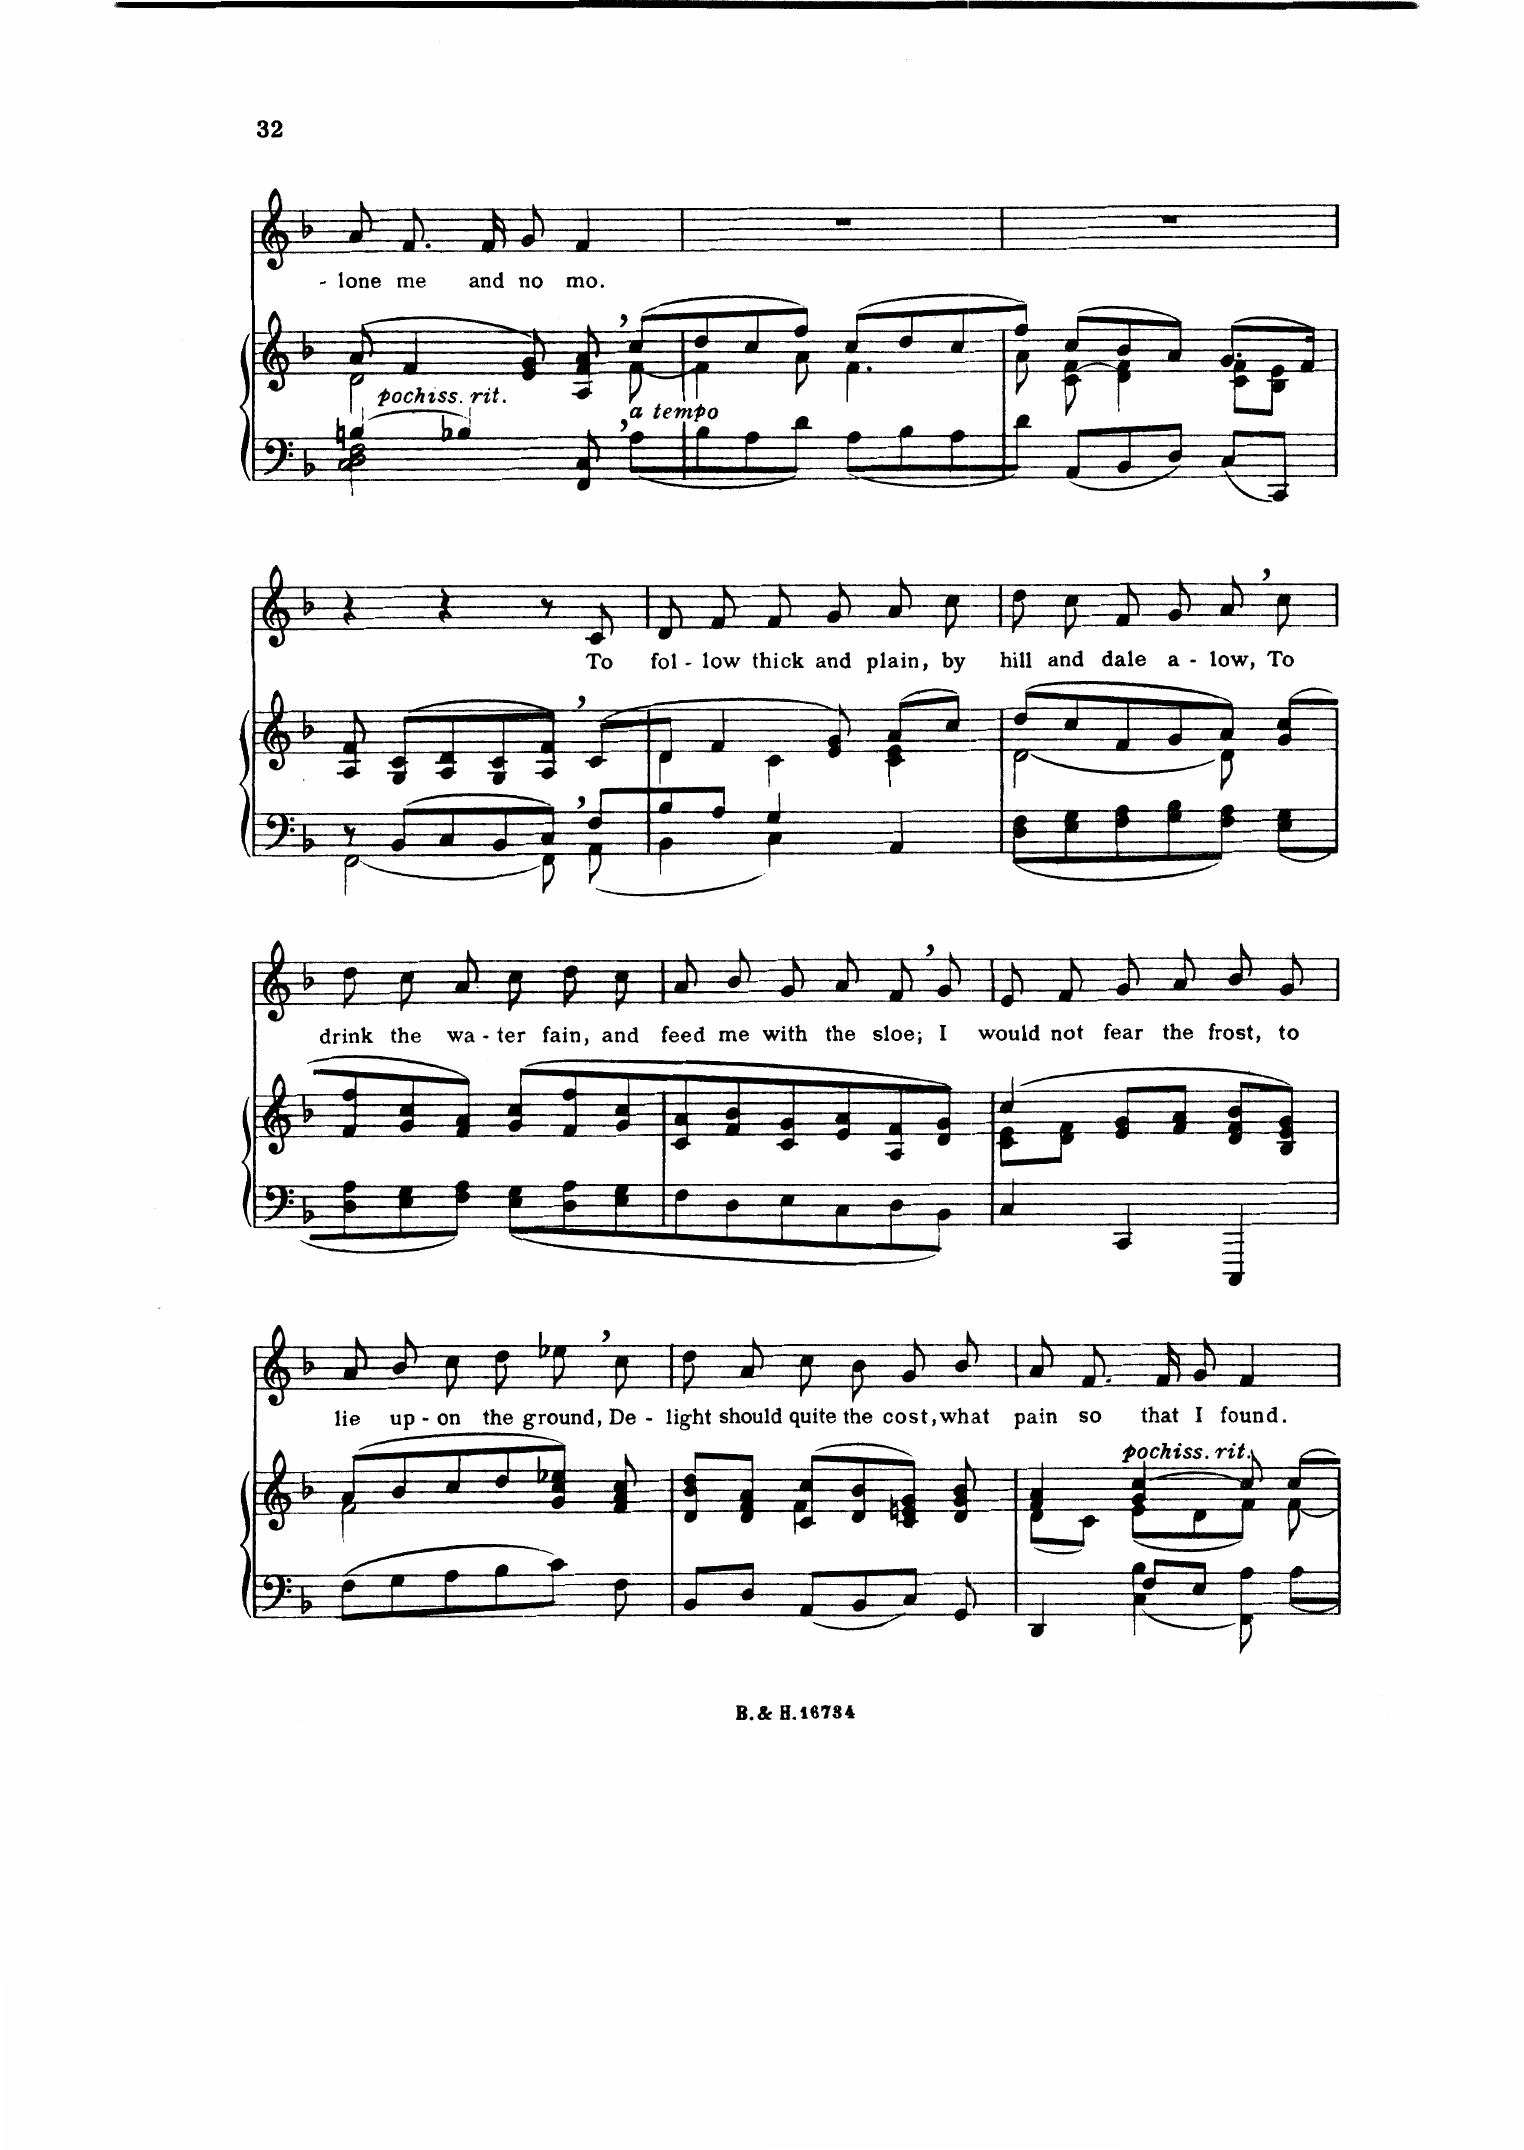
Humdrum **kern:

**kern	**kern	**kern	**text
*part2	*part2	*part1	*part1
*staff3	*staff2	*staff1	*staff1
*I"Piano	*	*I"Voice	*
*I'Pno	*	*	*
*clefF4	*clefG2	*clefG2	*
*k[b-]	*k[b-]	*k[b-]	*
*M3/4	*M3/4	*M3/4	*
=11	=11	=11	=11
*^	*^	*	*
4Bn/	2C\ 2D\ 2F\	(>8a/	2d\	8a/L	-- lone
!	!	!LO:TX:i:t=pochiss. rit.	!	!	!
.	.	4f/	.	8.f/J	me
4B-X/	.	.	.	.	.
.	.	.	.	16f/KL	and
.	.	8e/ 8g/)	.	8g/J	no
8FF/, 8C/,	4ryy	8A/, 8f/, 8a/,	8ryy	4f/	mo.
!	!	!LO:TX:i:t=a tempo	!	!	!
8A\L	.	(8cc/L	[8f\	.	.
*v	*v	*	*	*	*
=12	=12	=12	=12	=12
8B-\	8dd/	4f\]	2.r	.
8A\	8cc/	.	.	.
8d\J	8ff/J)	8a\	.	.
8A\L	(8cc/L	4.f\	.	.
8B-\	8dd/	.	.	.
8A\	8cc/	.	.	.
=13	=13	=13	=13	=13
8d\J	8ff/J)	8a\	2.r	.
8AA/L	(8cc/L	8c\ [>8f\	.	.
8BB-/	8b-/	4d\ 4f\]	.	.
8D/J	8a/J)	.	.	.
8C/L	(8.g/L	8c\ 8f\L	.	.
8CC/J	.	8B-\ 8e\J	.	.
.	16f/Jk)	.	.	.
*	*v	*v	*	*
=14	=14	=14	=14
*^	*	*	*
8r	[2FF\	8A/ 8f/	4r	.
8BB-/L	.	(>8G/ 8c/L	.	.
8C/	.	8A/ 8d/	4r	.
8BB-/	.	8G/ 8c/	.	.
8C,/J	8FF\]	8A/, 8f/,J)	8r	.
8F/L	8AA\	(>8c/L	8c/	To
=15	=15	=15	=15	=15
*	*	*^	*	*
8B-/	4BB-\	8d/J	4d\	8d/L	fol-
8A/J	.	4f/	.	8f/J	-low
4G/	4C\	.	4c\	8f/L	thick
.	.	8e/ 8g/)	.	8g/J	and
4AA/	4ryy	(8a/L	4c\ 4e\	8a\L	plain,
.	.	8cc/J)	.	8cc\J	by
*v	*v	*	*	*	*
=16	=16	=16	=16	=16
8D\ 8F\L	(8dd/L	[2d\	8dd\L	hill
8E\ 8G\	8cc/	.	8cc\J	and
8F\ 8A\	8f/	.	8f/L	dale
8G\ 8B-\	8g/	.	8g/J	a-
8F\ 8A\J	8a/J)	8d\]	8a,\L	-low,
8E\ 8G\	(>8g/ 8cc/	8ryy	8cc\J	To
*	*v	*v	*	*
=17	=17	=17	=17
8D\ 8A\L	8f/ 8ff/L	8dd\L	drink
8E\ 8G\	8g/ 8cc/	8cc\J	the
8F\ 8A\J	8f/ 8a/J)	8a\L	wa-
8E\ 8G\L	(8g/ 8cc/L	8cc\J	-ter
8D\ 8A\	8f/ 8ff/	8dd\L	fain,
8E\ 8G\	8g/ 8cc/	8cc\J	and
=18	=18	=18	=18
8F\	8c/ 8a/	8a/L	feed
8D\	8f/ 8b-/	8b-/J	me
8E\	8c/ 8g/	8g/L	with
8C\	8e/ 8a/	8a/J	the
8D\	8A/ 8f/	8f,/L	sloe;
8BB-\J	8d/ 8g/J)	8g/J	I
=19	=19	=19	=19
*	*^	*	*
4C/	(4cc/	8c\ 8e\L	8e/L	would
.	.	8d\ 8f\J	8f/J	not
4CC/	8e/ 8g/L	2ryy	8g/L	fear
.	8f/ 8a/J	.	8a/J	the
4CCC/	8d/ 8f/ 8b-/L	.	8b-/L	frost,
.	8B-/ 8e/ 8g/J)	.	8g/J	to
=20	=20	=20	=20	=20
8F\L	(8a/L	2.f\	8a/L	lie
8G\	8b-/	.	8b-/J	up-
8A\	8cc/	.	8cc\L	-on
8B-\	8dd/	.	8dd\J	the
8c\J	8g/ 8cc/ 8ee-X/J)	.	8ee-X,\L	ground,
8F\	8f/ 8a/ 8cc/	.	8cc\J	De-
=21	=21	=21	=21	=21
8BB-/L	8d/ 8b-/ 8dd/L	4ryy	8dd\L	-light
8D/J	8d/ 8f/ 8a/J	.	8a\J	should
8AA/L	(8c/ 8cc/L	4f\	8cc\L	quite
8BB-/	8d/ 8b-/	.	8b-\J	the
8C/J	8c/ 8en/ 8g/J)	4ryy	8g/L	cost,
8GG/	8d/ 8g/ 8b-/	.	8b-/J	what
=22	=22	=22	=22	=22
*^	*	*	*	*
4DD/	4ryy	4f/ 4a/	(8d\L	8a/L	pain
.	.	.	8c\J)	8.f/J	so
!	!	!LO:TX:i:t=pochiss. rit.	!	!	!
4C\ 4B-\	8F/L	4g/ [4cc/	(8e\L	.	.
.	.	.	.	16f/KL	that
.	8E/J	.	8d\	8g/J	I
8FF\ 8A\	4ryy	8cc/]	8f\J)	8f/	found.
8A\	.	8cc/	[8f\	8r	.
*v	*v	*	*	*	*
*	*v	*v	*	*
=	=	=	=
*-	*-	*-	*-
